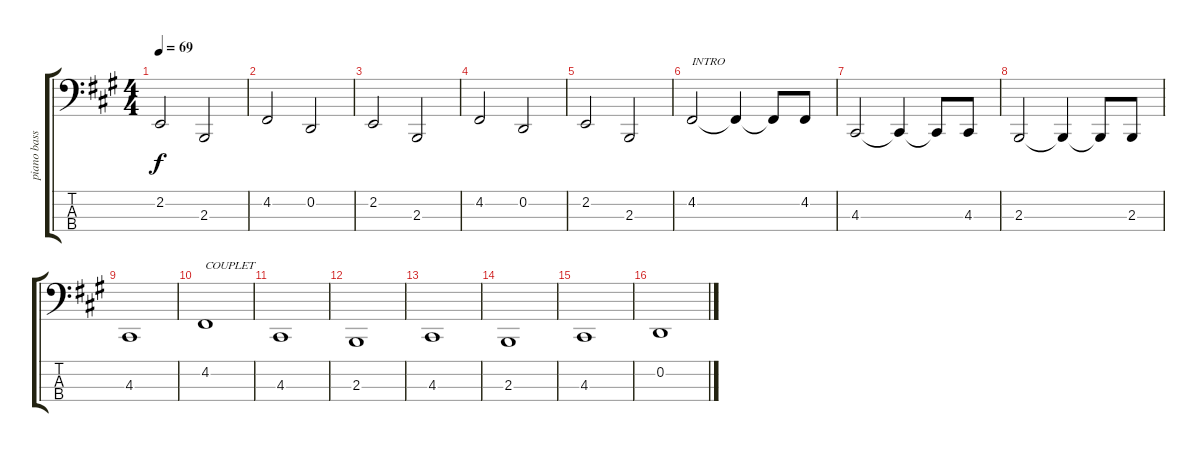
\track ("piano basse" "piano bass") {instrument acousticgrandpiano}
\staff {score tabs}
\tuning (G2 D2 A1 E1) {hide}
\ts (4 4)
\tempo 69
\clef f4
\ks f#minor
2.2.2{dy f} 2.3.2 |
4.2.2 0.2.2 |
2.2.2 2.3.2 |
4.2.2 0.2.2 |
2.2.2 2.3.2 |
4.2.2{txt "INTRO"} 4.2{t}.4 4.2{t}.8 4.2.8 |
4.3.2 4.3{t}.4 4.3{t}.8 4.3.8 |
2.3.2 2.3{t}.4 2.3{t}.8 2.3.8 |
4.3.1 |
4.2.1{txt "COUPLET"} |
4.3.1 |
2.3.1 |
4.3.1 |
2.3.1 |
4.3.1 |
0.2.1
